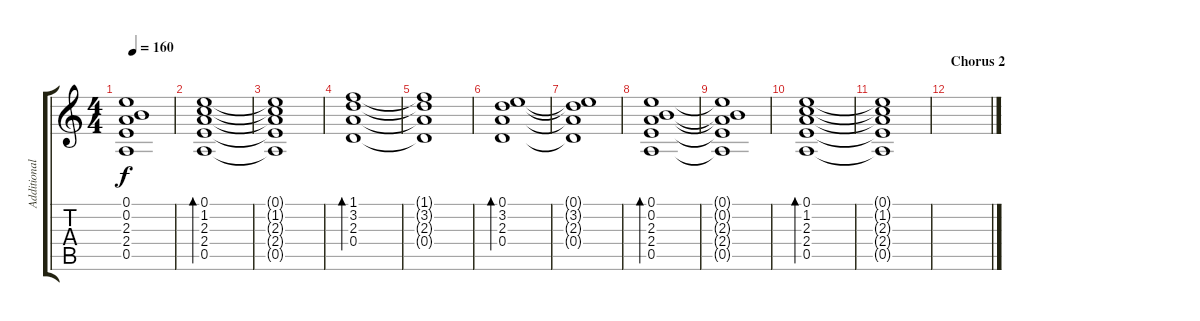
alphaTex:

\track ("Additional Guitar" "Additional") {instrument electricguitarjazz}
\staff {score tabs}
\tuning (E4 B3 G3 D3 A2 E2) {hide}
\ts (4 4)
\tempo 160
\clef g2
\ks c
(0.1{t} 0.2{t} 2.3{t} 2.4{t} 0.5{t}).1{dy f} |
(0.1 1.2 2.3 2.4 0.5).1{bd 480} |
(0.1{t} 1.2{t} 2.3{t} 2.4{t} 0.5{t}).1 |
(1.1 3.2 2.3 0.4).1{bd 480} |
(1.1{t} 3.2{t} 2.3{t} 0.4{t}).1 |
(0.1 3.2 2.3 0.4).1{bd 480} |
(0.1{t} 3.2{t} 2.3{t} 0.4{t}).1 |
(0.1 0.2 2.3 2.4 0.5).1{bd 480} |
(0.1{t} 0.2{t} 2.3{t} 2.4{t} 0.5{t}).1 |
(0.1 1.2 2.3 2.4 0.5).1{bd 480} |
(0.1{t} 1.2{t} 2.3{t} 2.4{t} 0.5{t}).1 |
\section ("" "Chorus 2")
